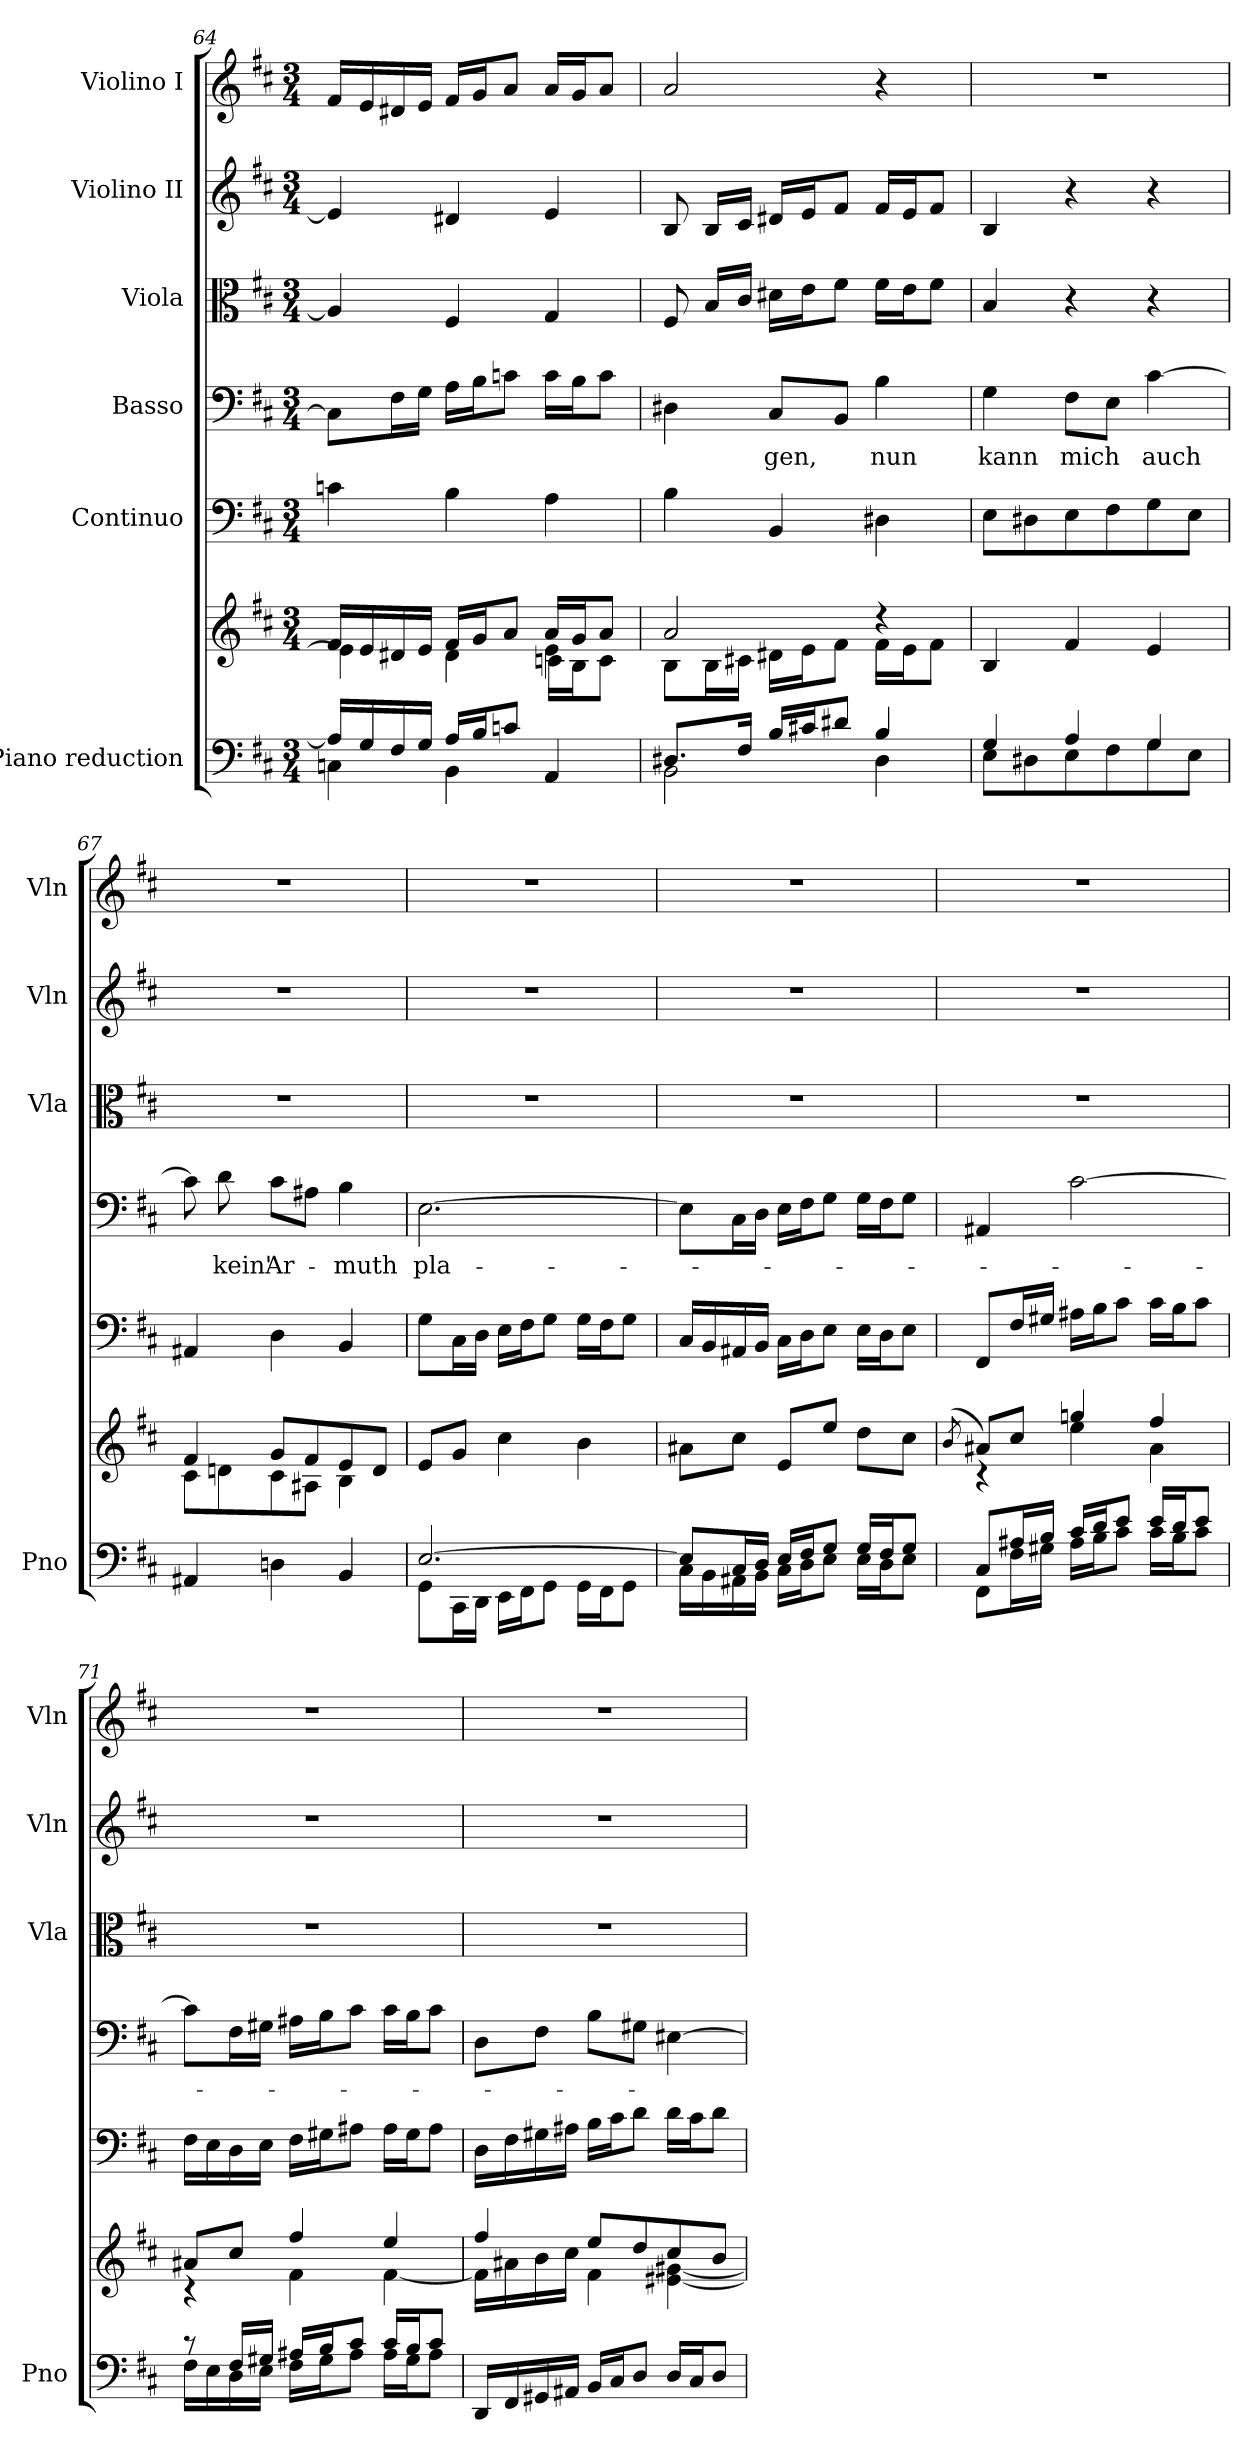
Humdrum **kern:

**kern	**kern	**kern	**kern	**text	**kern	**kern	**kern
*part6	*part6	*part5	*part4	*part4	*part3	*part2	*part1
*staff7	*staff6	*staff5	*staff4	*staff4	*staff3	*staff2	*staff1
*I"Piano reduction	*	*I"Continuo	*I"Basso	*	*I"Viola	*I"Violino II	*I"Violino I
*I'Pno	*	*	*	*	*I'Vla	*I'Vln	*I'Vln
*clefF4	*clefG2	*clefF4	*clefF4	*	*clefC3	*clefG2	*clefG2
*k[f#c#]	*k[f#c#]	*k[f#c#]	*k[f#c#]	*	*k[f#c#]	*k[f#c#]	*k[f#c#]
*M3/4	*M3/4	*M3/4	*M3/4	*	*M3/4	*M3/4	*M3/4
=64	=64	=64	=64	=64	=64	=64	=64
*^	*^	*	*	*	*	*	*
*	*	*	*^	*	*	*	*	*	*
16A/LL]	4Cn\	16f#/LL	4e\]	2ryy	4cn\	8C\L]	.	4A/]	4e/]	16f#/LL
16G/	.	16e/	.	.	.	.	.	.	.	16e/
16F#/	.	16d#X/	.	.	.	16F#\L	.	.	.	16d#X/
16G/JJ	.	16e/JJ	.	.	.	16G\JJ	.	.	.	16e/JJ
16A/LL	4BB\	16f#/LL	4d#\	.	4B\	16A\LL	.	4F#/	4d#X/	16f#/LL
16B/J	.	16g/J	.	.	.	16B\J	.	.	.	16g/J
8cn/J	.	8a/J	.	.	.	8cn\J	.	.	.	8a/J
4ryy	4AA/	16a/LL	4e\	16cn\LL	4A\	16c\LL	.	4G/	4e/	16a/LL
.	.	16g/J	.	16B\J	.	16B\J	.	.	.	16g/J
.	.	8a/J	.	8c\J	.	8c\J	.	.	.	8a/J
*	*	*	*v	*v	*	*	*	*	*	*
=65	=65	=65	=65	=65	=65	=65	=65	=65	=65
8.D#X/L	2BB\	2a/	8B\L	4B\	4D#X\	.	8F#/	8B/	2a/
.	.	.	16B\L	.	.	.	16B/LL	16B/LL	.
16F#/Jk	.	.	16c#X\JJ	.	.	.	16c#/JJ	16c#/JJ	.
!	!	!	!	!	!	!LO:LY:b	!	!	!
16B/LL	.	.	16d#X\LL	4BB/	8C#/L	-gen,	16d#X\LL	16d#X/LL	.
16c#X/J	.	.	16e\J	.	.	.	16e\J	16e/J	.
8d#X/J	.	.	8f#\J	.	8BB/J	.	8f#\J	8f#/J	.
!	!	!	!	!	!	!LO:LY:b	!	!	!
4B/	4D#\	4r	16f#\LL	4D#X\	4B\	nun	16f#\LL	16f#/LL	4r
.	.	.	16e\J	.	.	.	16e\J	16e/J	.
.	.	.	8f#\J	.	.	.	8f#\J	8f#/J	.
=66	=66	=66	=66	=66	=66	=66	=66	=66	=66
!	!	!	!	!	!	!LO:LY:b	!	!	!
*	*	*v	*v	*	*	*	*	*	*
4G/	8E\L	4B/	8E\L	4G\	kann	4B/	4B/	2.r
.	8D#X\	.	8D#X\	.	.	.	.	.
!	!	!	!	!	!LO:LY:b	!	!	!
4A/	8E\	4f#/	8E\	8F#\L	mich	4r	4r	.
.	8F#\	.	8F#\	8E\J	.	.	.	.
!	!	!	!	!	!LO:LY:b	!	!	!
4G/	8G\	4e/	8G\	[4c#\	auch	4r	4r	.
.	8E\J	.	8E\J	.	.	.	.	.
*v	*v	*	*	*	*	*	*	*
=67	=67	=67	=67	=67	=67	=67	=67
*	*^	*	*	*	*	*	*
4AA#X/	4f#/	8c#\L	4AA#X/	8c#\]	.	2.r	2.r	2.r
!	!	!	!	!	!LO:LY:b	!	!	!
.	.	8dn\	.	8d\	kein'	.	.	.
!	!	!	!	!	!LO:LY:b	!	!	!
4Dn\	8g/L	8c#\	4D\	8c#\L	Ar-	.	.	.
.	8f#/	8A#X\J	.	8A#X\J	.	.	.	.
!	!	!	!	!	!LO:LY:b	!	!	!
4BB/	8e/	4B\	4BB/	4B\	-muth	.	.	.
.	8d/J	.	.	.	.	.	.	.
*	*v	*v	*	*	*	*	*	*
!!LO:LB:g=z
=68	=68	=68	=68	=68	=68	=68	=68
*^	*	*	*	*	*	*	*
!	!	!	!	!	!LO:LY:b	!	!	!
[2.E/	8GG\L	8e/L	8G\L	[2.E\	pla-	2.r	2.r	2.r
.	16CC#\L	8g/J	16C#\L	.	.	.	.	.
.	16DD\JJ	.	16D\JJ	.	.	.	.	.
.	16EE\LL	4cc#\	16E\LL	.	.	.	.	.
.	16FF#\J	.	16F#\J	.	.	.	.	.
.	8GG\J	.	8G\J	.	.	.	.	.
.	16GG\LL	4b\	16G\LL	.	.	.	.	.
.	16FF#\J	.	16F#\J	.	.	.	.	.
.	8GG\J	.	8G\J	.	.	.	.	.
=69	=69	=69	=69	=69	=69	=69	=69	=69
8E/L]	16C#\LL	8a#X\L	16C#/LL	8E\L]	.	2.r	2.r	2.r
.	16BB\	.	16BB/	.	.	.	.	.
16C#/L	16AA#X\	8cc#\J	16AA#X/	16C#\L	.	.	.	.
16D/JJ	16BB\JJ	.	16BB/JJ	16D\JJ	.	.	.	.
16E/LL	16C#\LL	8e/L	16C#\LL	16E\LL	.	.	.	.
16F#/J	16D\J	.	16D\J	16F#\J	.	.	.	.
8G/J	8E\J	8ee/J	8E\J	8G\J	.	.	.	.
16G/LL	16E\LL	8dd\L	16E\LL	16G\LL	.	.	.	.
16F#/J	16D\J	.	16D\J	16F#\J	.	.	.	.
8G/J	8E\J	8cc#\J	8E\J	8G\J	.	.	.	.
=70	=70	=70	=70	=70	=70	=70	=70	=70
.	.	(8qb/	.	.	.	.	.	.
*	*	*^	*	*	*	*	*	*
8C#/L	8FF#\L	8a#X/L)	4r	8FF#/L	4AA#X/	.	2.r	2.r	2.r
16A#X/L	16F#\L	8cc#/J	.	16F#/L	.	.	.	.	.
16B/JJ	16G#X\JJ	.	.	16G#X/JJ	.	.	.	.	.
16c#/LL	16A#\LL	4ggn/	4ee\	16A#X\LL	[2c#\	.	.	.	.
16d/J	16B\J	.	.	16B\J	.	.	.	.	.
8e/J	8c#\J	.	.	8c#\J	.	.	.	.	.
16e/LL	16c#\LL	4ff#/	4a#\	16c#\LL	.	.	.	.	.
16d/J	16B\J	.	.	16B\J	.	.	.	.	.
8e/J	8c#\J	.	.	8c#\J	.	.	.	.	.
=71	=71	=71	=71	=71	=71	=71	=71	=71	=71
8r	16F#\LL	8a#X/L	4r	16F#\LL	8c#\L]	.	2.r	2.r	2.r
.	16E\	.	.	16E\	.	.	.	.	.
16F#/LL	16D\	8cc#/J	.	16D\	16F#\L	.	.	.	.
16G#X/JJ	16E\JJ	.	.	16E\JJ	16G#X\JJ	.	.	.	.
16A#X/LL	16F#\LL	4ff#/	4f#\	16F#\LL	16A#X\LL	.	.	.	.
16B/J	16G#\J	.	.	16G#X\J	16B\J	.	.	.	.
8c#/J	8A#\J	.	.	8A#X\J	8c#\J	.	.	.	.
16c#/LL	16A#\LL	4ee/	[4f#\	16A#\LL	16c#\LL	.	.	.	.
16B/J	16G#\J	.	.	16G#\J	16B\J	.	.	.	.
8c#/J	8A#\J	.	.	8A#\J	8c#\J	.	.	.	.
*v	*v	*	*	*	*	*	*	*	*
=72	=72	=72	=72	=72	=72	=72	=72	=72
16DD/LL	4ff#/	16f#\LL]	16D\LL	8D\L	.	2.r	2.r	2.r
16FF#/	.	16a#X\	16F#\	.	.	.	.	.
16GG#X/	.	16b\	16G#X\	8F#\J	.	.	.	.
16AA#X/JJ	.	16cc#\JJ	16A#X\JJ	.	.	.	.	.
16BB/LL	8ee/L	4f#\	16B\LL	8B\L	.	.	.	.
16C#/J	.	.	16c#\J	.	.	.	.	.
8D/J	8dd/	.	8d\J	8G#X\J	.	.	.	.
16D/LL	8cc#/	[4e#X\ [4g#X\	16d\LL	[4E#X\	.	.	.	.
16C#/J	.	.	16c#\J	.	.	.	.	.
8D/J	8b/J	.	8d\J	.	.	.	.	.
*	*v	*v	*	*	*	*	*	*
=	=	=	=	=	=	=	=
*-	*-	*-	*-	*-	*-	*-	*-
